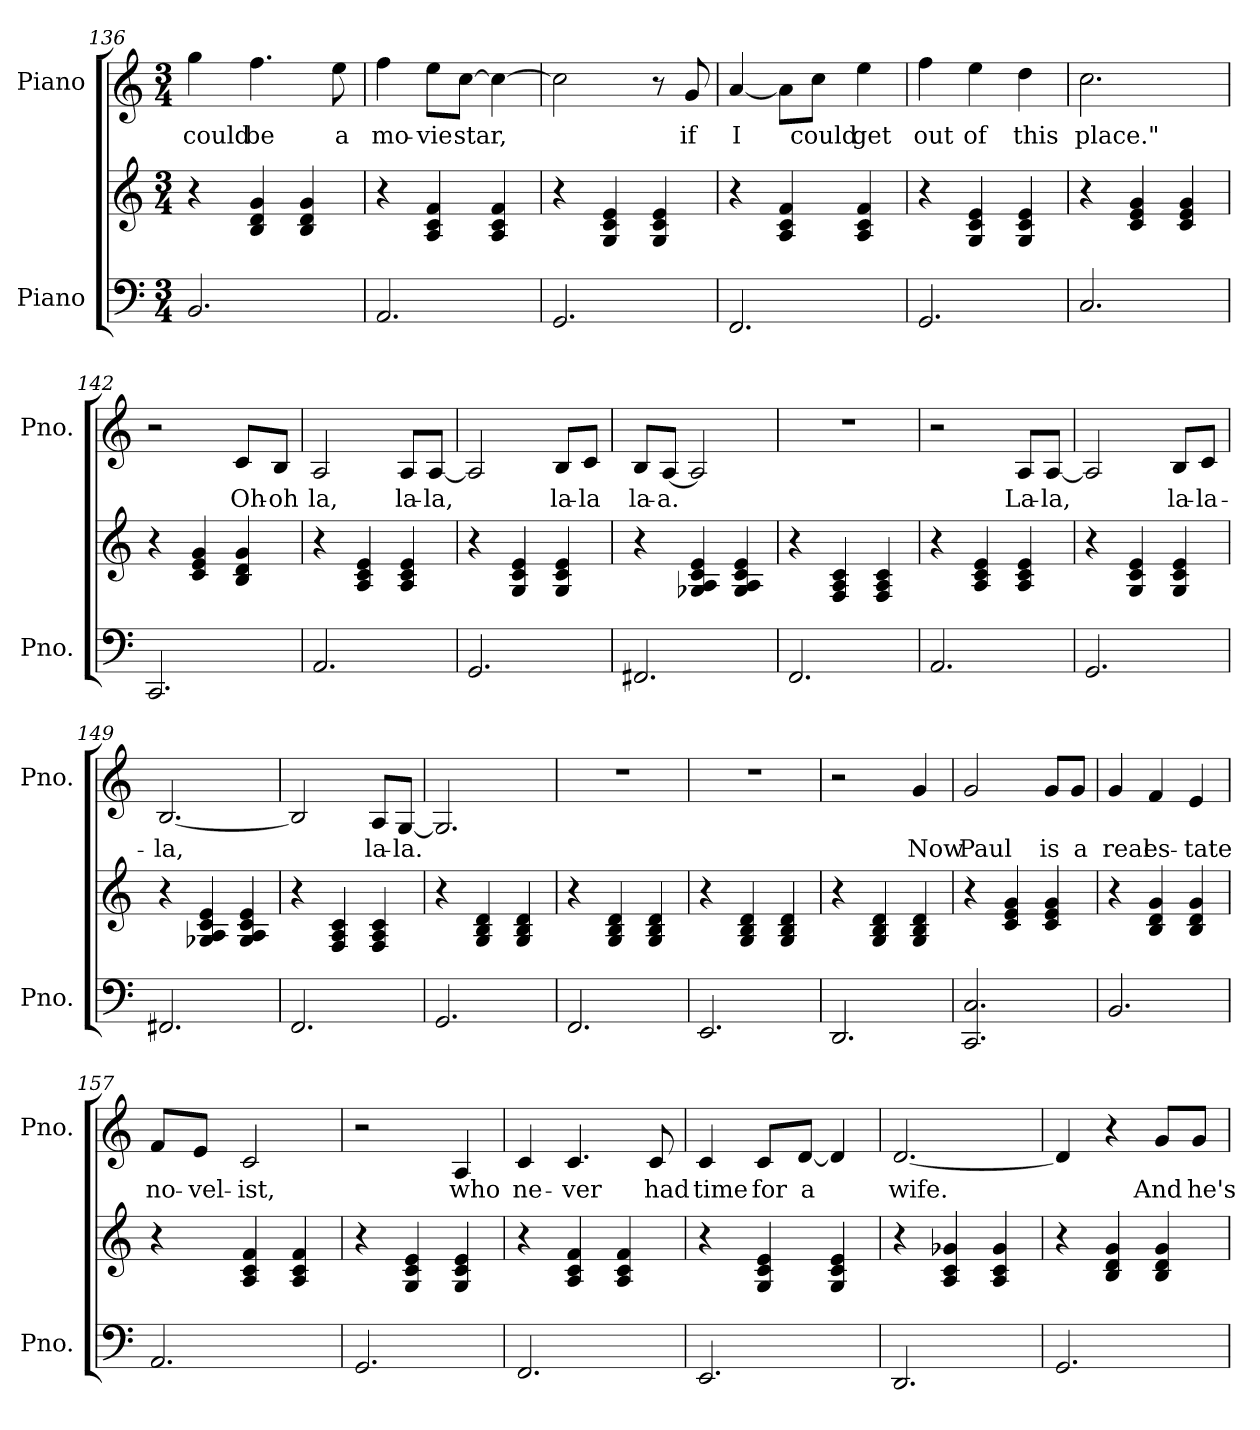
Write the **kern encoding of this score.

**kern	**kern	**kern	**text
*part2	*part2	*part1	*part1
*staff3	*staff2	*staff1	*staff1
*I"Piano	*	*I"Piano	*
*I'Pno.	*	*I'Pno.	*
*clefF4	*clefG2	*clefG2	*
*k[]	*k[]	*k[]	*
*M3/4	*M3/4	*M3/4	*
=136	=136	=136	=136
2.BB/	4r	4gg\	could
.	4B/ 4d/ 4g/	4.ff\	be
.	4B/ 4d/ 4g/	.	.
.	.	8ee\	a
=137	=137	=137	=137
2.AA/	4r	4ff\	mo-
.	4A/ 4c/ 4f/	8ee\L	-vie
.	.	[8cc\J	star,
.	4A/ 4c/ 4f/	4cc\_	.
!!LO:PB:g=z
=138	=138	=138	=138
2.GG/	4r	2cc\]	.
.	4G/ 4c/ 4e/	.	.
.	4G/ 4c/ 4e/	8r	.
.	.	8g/	-if
=139	=139	=139	=139
2.FF/	4r	[4a/	I
.	4A/ 4c/ 4f/	8a\L]	.
.	.	8cc\J	could
.	4A/ 4c/ 4f/	4ee\	get
=140	=140	=140	=140
2.GG/	4r	4ff\	out
.	4G/ 4c/ 4e/	4ee\	of
.	4G/ 4c/ 4e/	4dd\	this
=141	=141	=141	=141
2.C/	4r	2.cc\	place."
.	4c/ 4e/ 4g/	.	.
.	4c/ 4e/ 4g/	.	.
=142	=142	=142	=142
2.CC/	4r	2r	.
.	4c/ 4e/ 4g/	.	.
.	4B/ 4d/ 4g/	8c/L	Oh-
.	.	8B/J	-oh
=143	=143	=143	=143
2.AA/	4r	2A/	la,
.	4A/ 4c/ 4e/	.	.
.	4A/ 4c/ 4e/	8A/L	la-
.	.	[8A/J	-la,
=144	=144	=144	=144
2.GG/	4r	2A/]	.
.	4G/ 4c/ 4e/	.	.
.	4G/ 4c/ 4e/	8B/L	la-
.	.	8c/J	-la
!!LO:LB:g=z
=145	=145	=145	=145
2.FF#X/	4r	8B/L	la-
.	.	[8A/J	-a.
.	4G-X/ 4A/ 4c/ 4e/	2A/]	.
.	4G-/ 4A/ 4c/ 4e/	.	.
=146	=146	=146	=146
2.FF/	4r	2.r	.
.	4F/ 4A/ 4c/	.	.
.	4F/ 4A/ 4c/	.	.
=147	=147	=147	=147
2.AA/	4r	2r	.
.	4A/ 4c/ 4e/	.	.
.	4A/ 4c/ 4e/	8A/L	La-
.	.	[8A/J	-la,
=148	=148	=148	=148
2.GG/	4r	2A/]	.
.	4G/ 4c/ 4e/	.	.
.	4G/ 4c/ 4e/	8B/L	la-
.	.	8c/J	-la-
=149	=149	=149	=149
2.FF#X/	4r	[2.B/	-la,
.	4G-X/ 4A/ 4c/ 4e/	.	.
.	4G-/ 4A/ 4c/ 4e/	.	.
=150	=150	=150	=150
2.FF/	4r	2B/]	.
.	4F/ 4A/ 4c/	.	.
.	4F/ 4A/ 4c/	8A/L	la-
.	.	[8G/J	-la.
=151	=151	=151	=151
2.GG/	4r	2.G/]	.
.	4G/ 4B/ 4d/	.	.
.	4G/ 4B/ 4d/	.	.
!!LO:LB:g=z
=152	=152	=152	=152
2.FF/	4r	2.r	.
.	4G/ 4B/ 4d/	.	.
.	4G/ 4B/ 4d/	.	.
=153	=153	=153	=153
2.EE/	4r	2.r	.
.	4G/ 4B/ 4d/	.	.
.	4G/ 4B/ 4d/	.	.
=154	=154	=154	=154
2.DD/	4r	2r	.
.	4G/ 4B/ 4d/	.	.
.	4G/ 4B/ 4d/	4g/	Now
=155	=155	=155	=155
2.CC/ 2.C/	4r	2g/	Paul
.	4c/ 4e/ 4g/	.	.
.	4c/ 4e/ 4g/	8g/L	is
.	.	8g/J	a
=156	=156	=156	=156
2.BB/	4r	4g/	real
.	4B/ 4d/ 4g/	4f/	es-
.	4B/ 4d/ 4g/	4e/	-tate
=157	=157	=157	=157
2.AA/	4r	8f/L	no-
.	.	8e/J	-vel-
.	4A/ 4c/ 4f/	2c/	-ist,
.	4A/ 4c/ 4f/	.	.
=158	=158	=158	=158
2.GG/	4r	2r	.
.	4G/ 4c/ 4e/	.	.
.	4G/ 4c/ 4e/	4A/	who
=159	=159	=159	=159
2.FF/	4r	4c/	ne-
.	4A/ 4c/ 4f/	4.c/	-ver
.	4A/ 4c/ 4f/	.	.
.	.	8c/	had
!!LO:PB:g=z
=160	=160	=160	=160
2.EE/	4r	4c/	time
.	4G/ 4c/ 4e/	8c/L	for
.	.	[8d/J	a
.	4G/ 4c/ 4e/	4d/]	.
=161	=161	=161	=161
2.DD/	4r	[2.d/	wife.
.	4A/ 4c/ 4g-X/	.	.
.	4A/ 4c/ 4g-/	.	.
=162	=162	=162	=162
2.GG/	4r	4d/]	.
.	4B/ 4d/ 4g/	4r	.
.	4B/ 4d/ 4g/	8g/L	And
.	.	8g/J	he's
=	=	=	=
*-	*-	*-	*-
